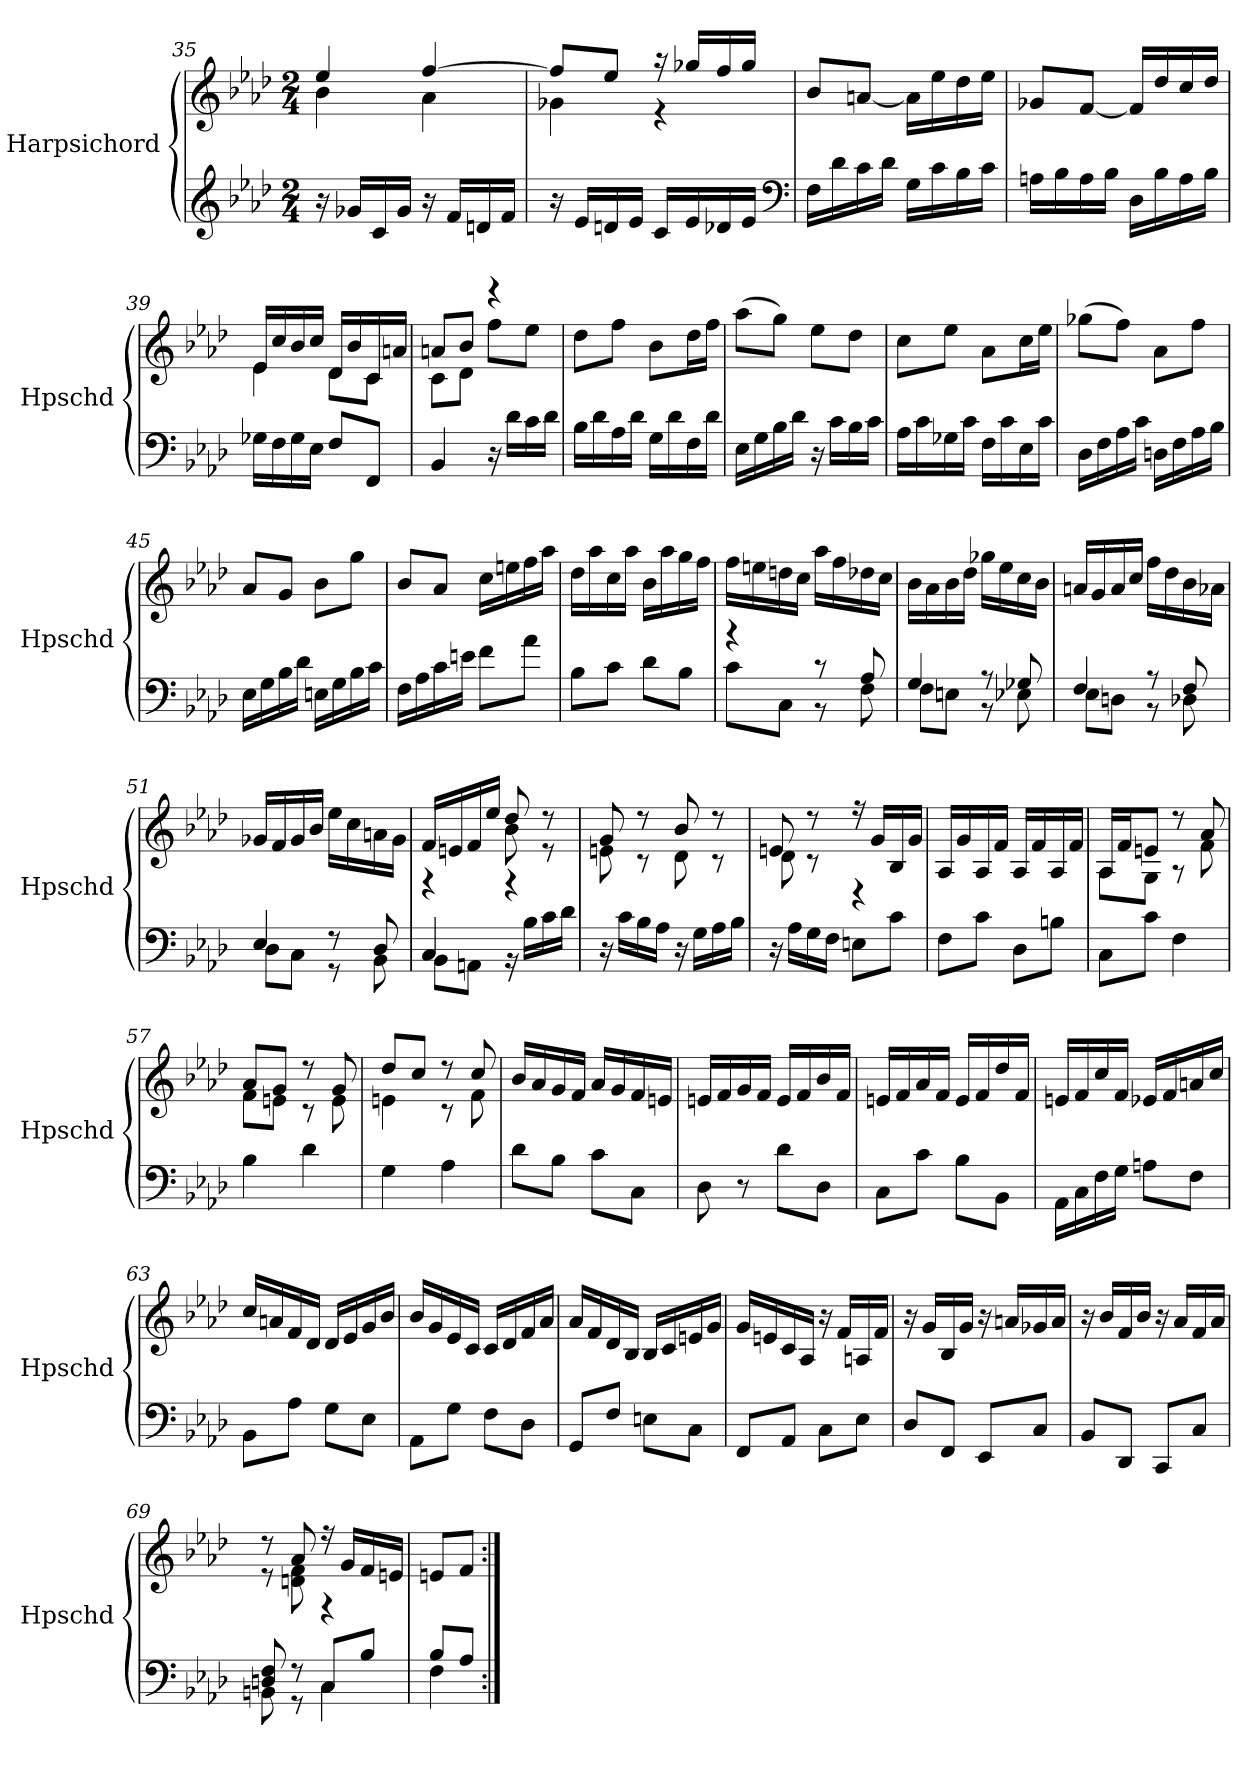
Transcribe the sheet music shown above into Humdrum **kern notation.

**kern	**kern
*part1	*part1
*staff2	*staff1
*I"Harpsichord	*
*I'Hpschd	*
*clefG2	*clefG2
*k[b-e-a-d-]	*k[b-e-a-d-]
*f:	*f:
*M2/4	*M2/4
=35	=35
*	*^
16r	4ee-/	4b-\
16g-X/LL	.	.
16c/	.	.
16g-/JJ	.	.
16r	[4ff/	4a-\
16f/LL	.	.
16dn/	.	.
16f/JJ	.	.
=36	=36	=36
16r	8ff/L]	4g-X\
16e-/LL	.	.
16dn/	8ee-/J	.
16e-/JJ	.	.
16c/LL	16r	4r
16e-/	16gg-X/LL	.
16d-X/	16ff/	.
16e-/JJ	16gg-/JJ	.
*	*v	*v
*clefF4	*
=37	=37
16F\LL	8b-/L
16d-\	.
16c\	[8an/J
16d-\JJ	.
16G\LL	16a\LL]
16c\	16ee-\
16B-\	16dd-\
16c\JJ	16ee-\JJ
=38	=38
16An\LL	8g-X/L
16B-\	.
16A\	[8f/J
16B-\JJ	.
16D-\LL	16f/LL]
16B-\	16dd-/
16A\	16cc/
16B-\JJ	16dd-/JJ
=39	=39
*	*^
16G-X\LL	16e-/LL	4e-\
16F\	16cc/	.
16G-\	16b-/	.
16E-\JJ	16cc/JJ	.
8F/L	16d-/LL	8d-\L
.	16b-/	.
8FF/J	16c/	8c\J
.	16an/JJ	.
=40	=40	=40
4BB-/	8an/L	8c\L
.	8b-/J	8d-\J
16r	4r	8ff\L
16d-\LL	.	.
16c\	.	8ee-\J
16d-\JJ	.	.
*	*v	*v
=41	=41
16B-\LL	8dd-\L
16d-\	.
16A-\	8ff\J
16d-\JJ	.
16G\LL	8b-\L
16d-\	.
16F\	16dd-\L
16d-\JJ	16ff\JJ
=42	=42
16E-\LL	(8aa-\L
16G\	.
16B-\	8gg\J)
16d-\JJ	.
16r	8ee-\L
16c\LL	.
16B-\	8dd-\J
16c\JJ	.
=43	=43
16A-\LL	8cc\L
16c\	.
16G-X\	8ee-\J
16c\JJ	.
16F\LL	8a-\L
16c\	.
16E-\	16cc\L
16c\JJ	16ee-\JJ
=44	=44
16D-\LL	(8gg-X\L
16F\	.
16A-\	8ff\J)
16c\JJ	.
16Dn\LL	8a-\L
16F\	.
16A-\	8ff\J
16B-\JJ	.
=45	=45
16E-\LL	8a-/L
16G\	.
16B-\	8g/J
16d-\JJ	.
16En\LL	8b-\L
16G\	.
16B-\	8gg\J
16c\JJ	.
=46	=46
16F\LL	8b-/L
16A-\	.
16c\	8a-/J
16en\JJ	.
8f\L	16cc\LL
.	16een\
8a-\J	16ff\
.	16aa-\JJ
=47	=47
8B-\L	16dd-\LL
.	16aa-\
8c\J	16cc\
.	16aa-\JJ
8d-\L	16b-\LL
.	16aa-\
8B-\J	16gg\
.	16ff\JJ
=48	=48
*^	*
4r	8c\L	16ff\LL
.	.	16een\
.	8C\J	16ddn\
.	.	16cc\JJ
8r	8r	16aa-\LL
.	.	16ff\
8A-/	8F\	16dd-X\
.	.	16cc\JJ
=49	=49	=49
4G/	8F\L	16b-\LL
.	.	16a-\
.	8En\J	16b-\
.	.	16dd-\JJ
8r	8r	16gg-X\LL
.	.	16ee-\
8G-X/	8E-X\	16cc\
.	.	16b-\JJ
=50	=50	=50
4F/	8E-\L	16an/LL
.	.	16g/
.	8Dn\J	16a/
.	.	16cc/JJ
8r	8r	16ff\LL
.	.	16dd-\
8F/	8D-X\	16b-\
.	.	16a-X\JJ
=51	=51	=51
4E-/	8D-\L	16g-X/LL
.	.	16f/
.	8C\J	16g-/
.	.	16b-/JJ
8r	8r	16ee-\LL
.	.	16cc\
8D-/	8BB-\	16an\
.	.	16g-\JJ
=52	=52	=52
*	*	*^
4C/	8BB-\L	16f/LL	4r
.	.	16en/	.
.	8AAn\J	16f/	.
.	.	16ee-/JJ	.
4r	16r	8dd-/	8b-\
.	16B-\LL	.	.
.	16c\	8r	8r
.	16d-\JJ	.	.
*v	*v	*	*
=53	=53	=53
16r	8g/	8en\
16c\LL	.	.
16B-\	8r	8r
16A-\JJ	.	.
16r	8b-/	8d-\
16G\LL	.	.
16A-\	8r	8r
16B-\JJ	.	.
=54	=54	=54
16r	8en/	8d-\
16A-\LL	.	.
16G\	8r	8r
16F\JJ	.	.
8En\L	16r	4r
.	16g/LL	.
8c\J	16B-/	.
.	16g/JJ	.
*	*v	*v
=55	=55
8F\L	16A-/LL
.	16g/
8c\J	16A-/
.	16f/JJ
8D-\L	16A-/LL
.	16f/
8Bn\J	16A-/
.	16f/JJ
=56	=56
*	*^
8C\L	16A-/LL	8A-\L
.	16f/J	.
8c\J	8en/J	8G\J
4F\	8r	8r
.	8a-/	8f\
=57	=57	=57
4B-\	8a-/L	8f\L
.	8g/J	8en\J
4d-\	8r	8r
.	8g/	8e\
=58	=58	=58
4G\	8dd-/L	4en\
.	8cc/J	.
4A-\	8r	8r
.	8cc/	8f\
*	*v	*v
=59	=59
8d-\L	16b-/LL
.	16a-/
8B-\J	16g/
.	16f/JJ
8c\L	16a-/LL
.	16g/
8C\J	16f/
.	16en/JJ
=60	=60
8D-\	16en/LL
.	16f/
8r	16g/
.	16f/JJ
8d-\L	16e/LL
.	16f/
8D-\J	16b-/
.	16f/JJ
=61	=61
8C\L	16en/LL
.	16f/
8c\J	16a-/
.	16f/JJ
8B-\L	16e/LL
.	16f/
8BB-\J	16dd-/
.	16f/JJ
=62	=62
16AA-\LL	16en/LL
16C\	16f/
16F\	16cc/
16G\JJ	16f/JJ
8An\L	16e-X/LL
.	16f/
8F\J	16an/
.	16cc/JJ
=63	=63
8BB-\L	16cc/LL
.	16an/
8A-\J	16f/
.	16d-/JJ
8G\L	16d-/LL
.	16e-/
8E-\J	16g/
.	16b-/JJ
=64	=64
8AA-\L	16b-/LL
.	16g/
8G\J	16e-/
.	16c/JJ
8F\L	16c/LL
.	16d-/
8D-\J	16f/
.	16a-/JJ
=65	=65
8GG/L	16a-/LL
.	16f/
8F/J	16d-/
.	16B-/JJ
8En\L	16B-/LL
.	16c/
8C\J	16en/
.	16g/JJ
=66	=66
8FF/L	16g/LL
.	16en/
8AA-/J	16c/
.	16A-/JJ
8C\L	16r
.	16f/LL
8E-\J	16An/
.	16f/JJ
=67	=67
8D-/L	16r
.	16g/LL
8FF/J	16B-/
.	16g/JJ
8EE-/L	16r
.	16an/LL
8C/J	16g-X/
.	16a/JJ
=68	=68
8BB-/L	16r
.	16b-/LL
8DD-/J	16f/
.	16b-/JJ
8CC/L	16r
.	16a-/LL
8C/J	16f/
.	16a-/JJ
=69	=69
*^	*^
8Dn/ 8F/	8BBn\	8r	8r
8r	8r	8a-/	8dn\ 8f\
8C/L	4C\	16r	4r
.	.	16g/LL	.
8B-/J	.	16f/	.
.	.	16en/JJ	.
*	*	*v	*v
=70	=70	=70
8B-/L	4F\	8en/L
8A-/J	.	8f/J
*v	*v	*
=:|!	=:|!
*-	*-
